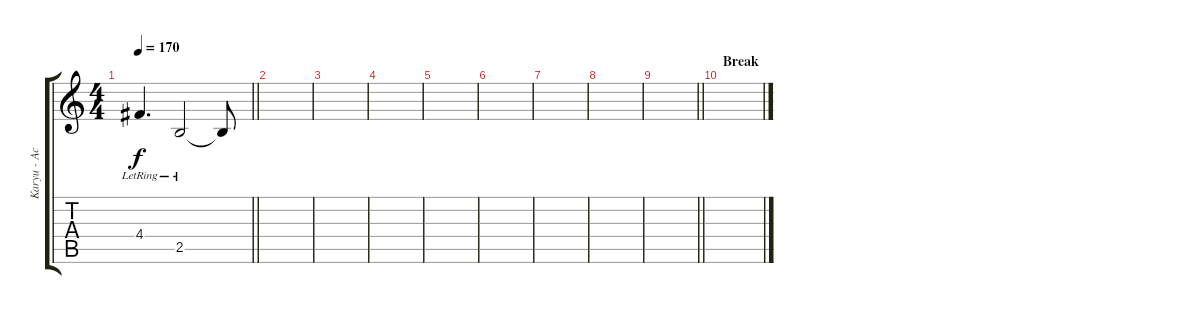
\track ("Karyu - Acoustic Guitar 2" "Karyu - Ac") {instrument acousticguitarsteel}
\staff {score tabs}
\tuning (E4 B3 G3 D3 A2 E2) {hide}
\ts (4 4)
\tempo 170
\clef g2
\barLineRight lightlight
\ks c
4.4{lr}.4{d dy f} 2.5{lr}.2 2.5{t}.8 |
\section ("" "")
|
|
|
|
|
|
|
\barLineRight lightlight
|
\section ("" "Break")
